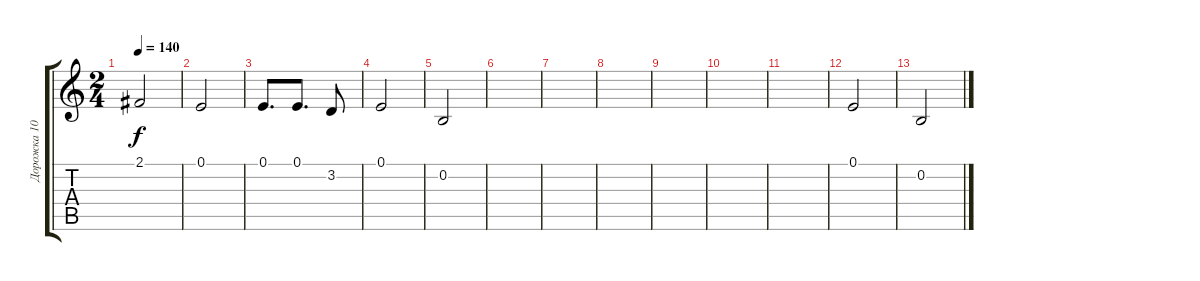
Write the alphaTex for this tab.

\track ("Дорожка 10" "Дорожка 10") {instrument violin}
\staff {score tabs}
\tuning (E4 B3 G3 D3 A2 E2) {hide}
\ts (2 4)
\tempo 140
\clef g2
\ks c
2.1{t}.2{dy f} |
0.1.2 |
0.1.8{d} 0.1.8{d} 3.2.8 |
0.1.2 |
0.2.2 |
|
|
|
|
|
|
0.1.2 |
0.2.2
